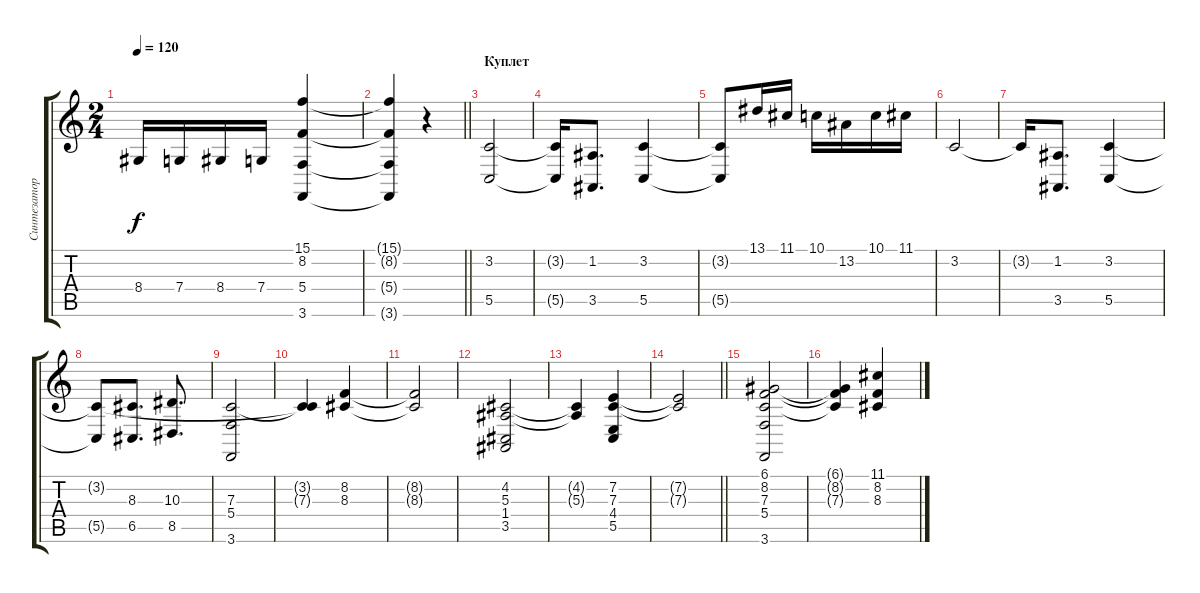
\track ("Синтезатор" "Синтезатор") {instrument synthstrings1}
\staff {score tabs}
\tuning (D4 A3 F3 C3 G2 D2) {hide}
\ts (2 4)
\tempo 120
\clef g2
\ks c
8.4.16{dy f} 7.4.16 8.4.16 7.4.16 (15.1 8.2 5.4 3.6).4 |
\barLineRight lightlight
(15.1{t} 8.2{t} 5.4{t} 3.6{t}).4 r.4 |
\section ("" "Куплет")
(3.2 5.5).2{volume 8} |
(3.2{t} 5.5{t}).16 (1.2 3.5).8{d} (3.2 5.5).4 |
(3.2{t} 5.5{t}).8 13.1.16 11.1.16 10.1.16 13.2.16 10.1.16 11.1.16 |
3.2.2 |
3.2{t}.16 (1.2 3.5).8{d} (3.2 5.5).4 |
(3.2{t} 5.5{t}).8 (8.3 6.5).8{d} (10.3 8.5).8{d} |
(7.3 5.4 3.6).2 |
(3.2{t} 7.3{t}).4 (8.2 8.3).4 |
(8.2{t} 8.3{t}).2 |
(4.2 5.3 1.4 3.5).2 |
(4.2{t} 5.3{t}).4 (7.2 7.3 4.4 5.5).4 |
\barLineRight lightlight
(7.2{t} 7.3{t}).2 |
(6.1 8.2 7.3 5.4 3.6).2{volume 10} |
(6.1{t} 8.2{t} 7.3{t}).4 (11.1 8.2 8.3).4
